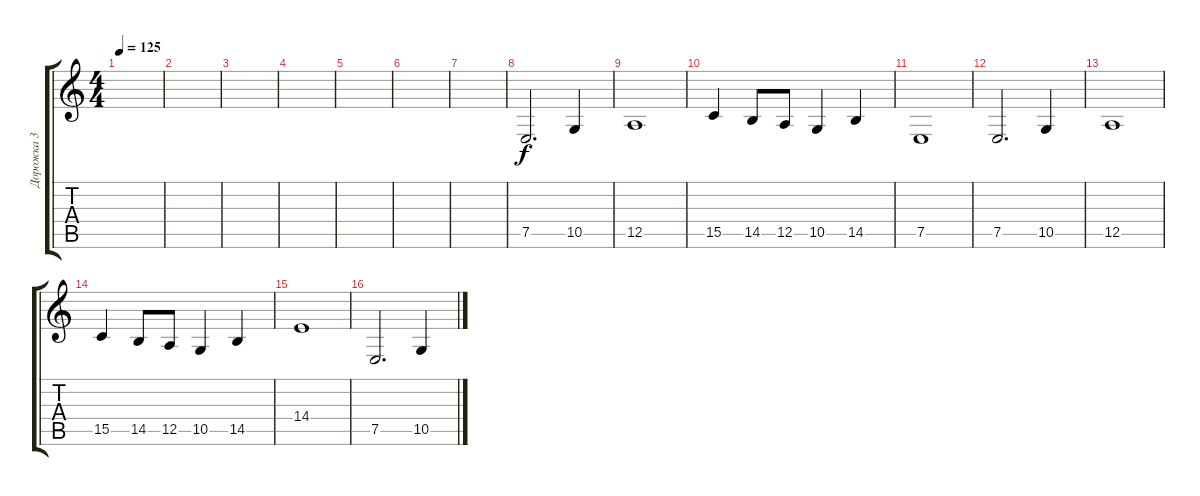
\track ("Дорожка 3" "Дорожка 3") {instrument lead2sawtooth}
\staff {score tabs}
\tuning (E4 B3 G3 D3 A2 E2) {hide}
\ts (4 4)
\tempo 125
\clef g2
\ks c
|
|
|
|
|
|
|
7.5.2{d} 10.5.4 |
12.5.1 |
15.5.4 14.5.8 12.5.8 10.5.4 14.5.4 |
7.5.1 |
7.5.2{d} 10.5.4 |
12.5.1 |
15.5.4 14.5.8 12.5.8 10.5.4 14.5.4 |
14.4.1 |
7.5.2{d} 10.5.4
